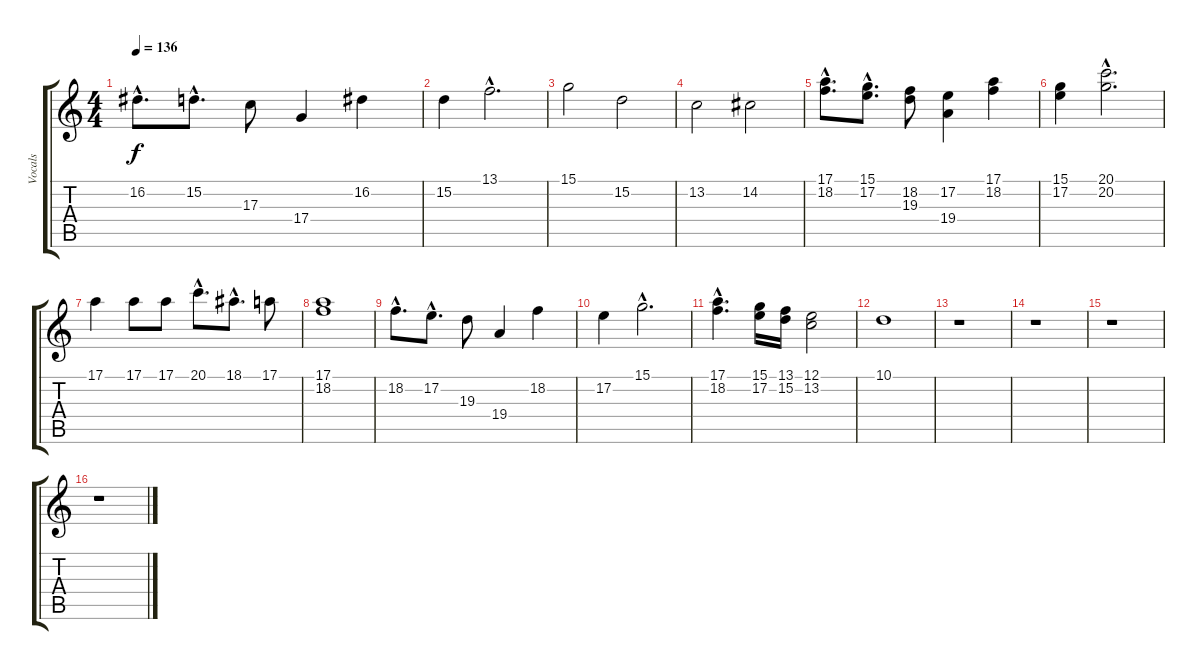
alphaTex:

\track ("Vocals" "Vocals") {instrument tuba}
\staff {score tabs}
\tuning (E4 B3 G3 D3 A2 E2) {hide}
\ts (4 4)
\tempo 136
\clef g2
\ks c
16.2{hac}.8{d dy f} 15.2{hac}.8{d} 17.3.8 17.4.4 16.2.4 |
15.2.4 13.1{hac}.2{d} |
15.1.2 15.2.2 |
13.2.2 14.2.2 |
(17.1{hac} 18.2{hac}).8{d} (15.1{hac} 17.2{hac}).8{d} (18.2 19.3).8 (17.2 19.4).4 (17.1 18.2).4 |
(15.1 17.2).4 (20.1{hac} 20.2{hac}).2{d} |
17.1.4 17.1.8 17.1.8 20.1{hac}.8{d} 18.1{hac}.8{d} 17.1.8 |
(17.1 18.2).1 |
18.2{hac}.8{d} 17.2{hac}.8{d} 19.3.8 19.4.4 18.2.4 |
17.2.4 15.1{hac}.2{d} |
(17.1{hac} 18.2{hac}).4{d} (15.1 17.2).16 (13.1 15.2).16 (12.1 13.2).2 |
10.1.1 |
r.1 |
r.1 |
r.1 |
r.1
